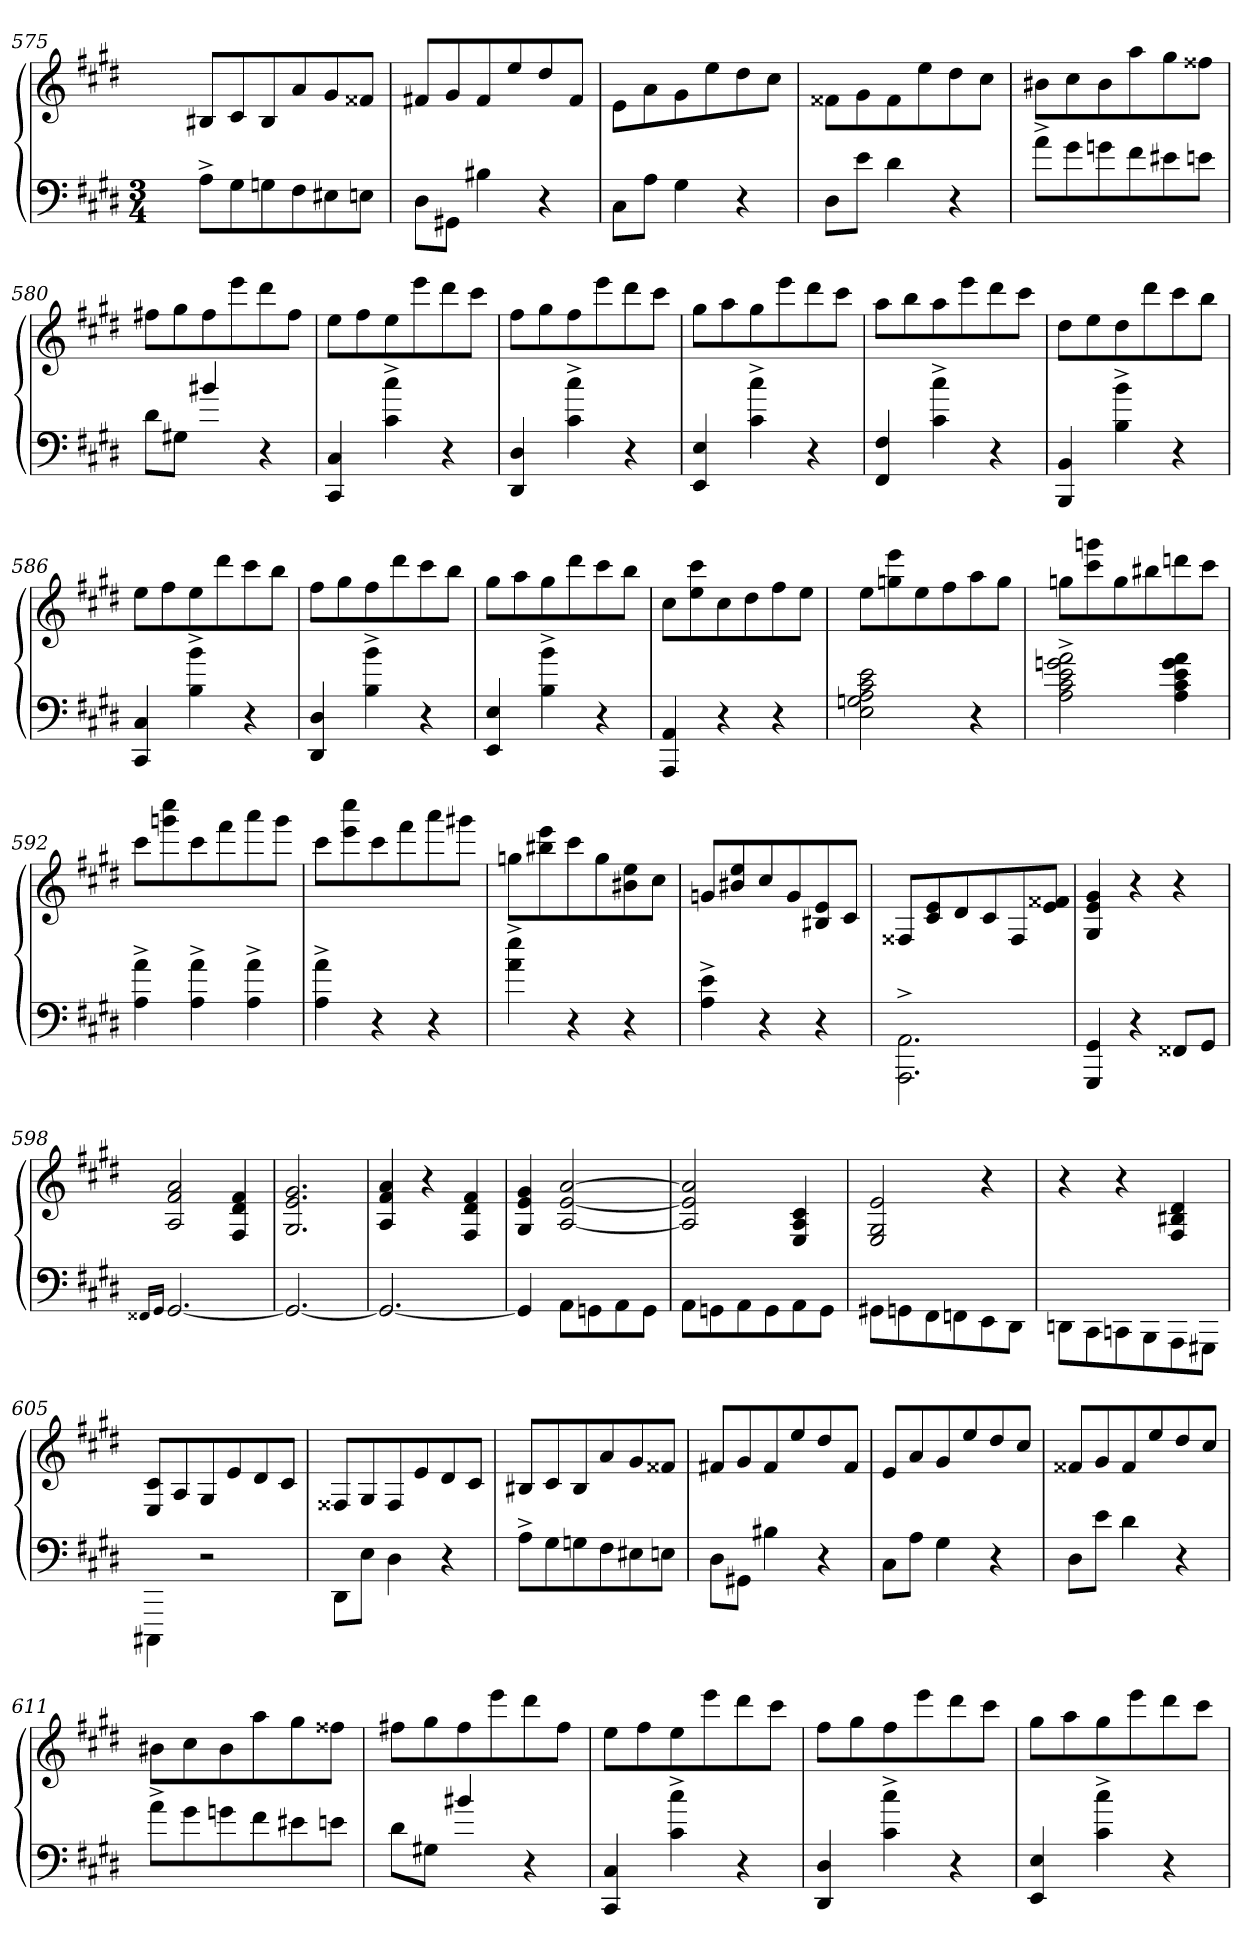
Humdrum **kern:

**kern	**kern
*part2	*part1
*staff2	*staff1
*	*I""Piano
*clefF4	*clefG2
*k[f#c#g#d#]	*k[f#c#g#d#]
*M3/4	*
=575	=575
8A^>\L	8B#X/L
8G#\	8c#/
8Gn\	8B#/
8F#\	8a/
8E#X\	8g#/
8En\J	8f##X/J
=576	=576
8D#\L	8f#X/L
8GG#X\J	8g#/
4B#X\	8f#/
.	8ee/
4r	8dd#/
.	8f#/J
=577	=577
8C#\L	8e\L
8A\J	8a\
4G#\	8g#\
.	8ee\
4r	8dd#\
.	8cc#\J
=578	=578
8D#\L	8f##X\L
8e\J	8g#\
4d#\	8f##\
.	8ee\
4r	8dd#\
.	8cc#\J
=579	=579
8a^>\L	8b#X\L
8g#\	8cc#\
8gn\	8b#\
8f#\	8aa\
8e#X\	8gg#\
8en\J	8ff##X\J
=580	=580
8d#\L	8ff#X\L
8G#X\J	8gg#\
4b#X/	8ff#\
.	8eee\
4r	8ddd#\
.	8ff#\J
=581	=581
4CC#/ 4C#/	8ee\L
.	8ff#\
4c#\^> 4cc#\^>	8ee\
.	8eee\
4r	8ddd#\
.	8ccc#\J
=582	=582
4DD#/ 4D#/	8ff#\L
.	8gg#\
4c#\^> 4cc#\^>	8ff#\
.	8eee\
4r	8ddd#\
.	8ccc#\J
=583	=583
4EE/ 4E/	8gg#\L
.	8aa\
4c#\^> 4cc#\^>	8gg#\
.	8eee\
4r	8ddd#\
.	8ccc#\J
=584	=584
4FF#/ 4F#/	8aa\L
.	8bb\
4c#\^> 4cc#\^>	8aa\
.	8eee\
4r	8ddd#\
.	8ccc#\J
=585	=585
4BBB/ 4BB/	8dd#\L
.	8ee\
4B\^> 4b\^>	8dd#\
.	8ddd#\
4r	8ccc#\
.	8bb\J
=586	=586
4CC#/ 4C#/	8ee\L
.	8ff#\
4B\^> 4b\^>	8ee\
.	8ddd#\
4r	8ccc#\
.	8bb\J
=587	=587
4DD#/ 4D#/	8ff#\L
.	8gg#\
4B\^> 4b\^>	8ff#\
.	8ddd#\
4r	8ccc#\
.	8bb\J
=588	=588
4EE/ 4E/	8gg#\L
.	8aa\
4B\^> 4b\^>	8gg#\
.	8ddd#\
4r	8ccc#\
.	8bb\J
=589	=589
4AAA/ 4AA/	8cc#\L
.	8ee\ 8ccc#\
4r	8cc#\
.	8dd#\
4r	8ff#\
.	8ee\J
=590	=590
2E\ 2Gn\ 2A\ 2c#\ 2e\	8ee\L
.	8ggn\ 8eee\
.	8ee\
.	8ff#\
4r	8aa\
.	8gg\J
=591	=591
2A\^> 2c#\^> 2e\^> 2gn\^> 2a\^>	8ggn\L
.	8ccc#\ 8gggn\
.	8gg\
.	8bb#X\
4A\ 4c#\ 4e\ 4g\ 4a\	8dddn\
.	8ccc#\J
=592	=592
4A\^> 4a\^>	8ccc#\L
.	8gggn\ 8cccc#\
4A\^> 4a\^>	8ccc#\
.	8fff#\
4A\^> 4a\^>	8aaa\
.	8ggg\J
=593	=593
4A\^> 4a\^>	8ccc#\L
.	8eee\ 8cccc#\
4r	8ccc#\
.	8fff#\
4r	8aaa\
.	8ggg#X\J
=594	=594
4a\^> 4ee\^>	8ggn\L
.	8bb#X\ 8eee\
4r	8ccc#\
.	8gg\
4r	8b#\ 8ee\
.	8cc#\J
=595	=595
4A\^> 4e\^>	8gn/L
.	8b#X/ 8ee/
4r	8cc#/
.	8g/
4r	8B#/ 8e/
.	8c#/J
=596	=596
2.AAA\^> 2.AA\^>	8F##X/L
.	8c#/ 8e/
.	8d#/
.	8c#/
.	8F##/
.	8e/ 8f##/J
=597	=597
4GGG#/ 4GG#/	4G#/ 4e/ 4g#/
4r	4r
8FF##X/L	4r
8GG#/J	.
=598	=598
16qFF##X/LL	.
16qGG#/JJ	.
[2.GG#/	2A/ 2f#/ 2a/
.	4F#/ 4d#/ 4f#/
=599	=599
2.GG#/_	2.G#/ 2.e/ 2.g#/
=600	=600
2.GG#/_	4A/ 4f#/ 4a/
.	4r
.	4F#/ 4d#/ 4f#/
=601	=601
4GG#/]	4G#/ 4e/ 4g#/
8AA\L	[2A/ [2e/ [2a/
8GGn\	.
8AA\	.
8GG\J	.
=602	=602
8AA\L	2A/] 2e/] 2a/]
8GGn\	.
8AA\	.
8GG\	.
8AA\	4E/ 4A/ 4c#/
8GG\J	.
=603	=603
8GG#X\L	2E/ 2G#/ 2e/
8GGn\	.
8FF#\	.
8FFn\	.
8EE\	4r
8DD#\J	.
=604	=604
8DDn\L	4r
8CC#\	.
8CCn\	4r
8BBB\	.
8AAA\	4F#/ 4B#X/ 4d#/
8GGG#X\J	.
=605	=605
4CCC#X\	8E/ 8c#/L
.	8A/
2r	8G#/
.	8e/
.	8d#/
.	8c#/J
=606	=606
8DD#\L	8F##X/L
8E\J	8G#/
4D#\	8F##/
.	8e/
4r	8d#/
.	8c#/J
=607	=607
8A^>\L	8B#X/L
8G#\	8c#/
8Gn\	8B#/
8F#\	8a/
8E#X\	8g#/
8En\J	8f##X/J
=608	=608
8D#\L	8f#X/L
8GG#X\J	8g#/
4B#X\	8f#/
.	8ee/
4r	8dd#/
.	8f#/J
=609	=609
8C#\L	8e/L
8A\J	8a/
4G#\	8g#/
.	8ee/
4r	8dd#/
.	8cc#/J
=610	=610
8D#\L	8f##X/L
8e\J	8g#/
4d#\	8f##/
.	8ee/
4r	8dd#/
.	8cc#/J
=611	=611
8a^>\L	8b#X\L
8g#\	8cc#\
8gn\	8b#\
8f#\	8aa\
8e#X\	8gg#\
8en\J	8ff##X\J
=612	=612
8d#\L	8ff#X\L
8G#X\J	8gg#\
4b#X/	8ff#\
.	8eee\
4r	8ddd#\
.	8ff#\J
=613	=613
4CC#/ 4C#/	8ee\L
.	8ff#\
4c#\^> 4cc#\^>	8ee\
.	8eee\
4r	8ddd#\
.	8ccc#\J
=614	=614
4DD#/ 4D#/	8ff#\L
.	8gg#\
4c#\^> 4cc#\^>	8ff#\
.	8eee\
4r	8ddd#\
.	8ccc#\J
=615	=615
4EE/ 4E/	8gg#\L
.	8aa\
4c#\^> 4cc#\^>	8gg#\
.	8eee\
4r	8ddd#\
.	8ccc#\J
=	=
*-	*-
